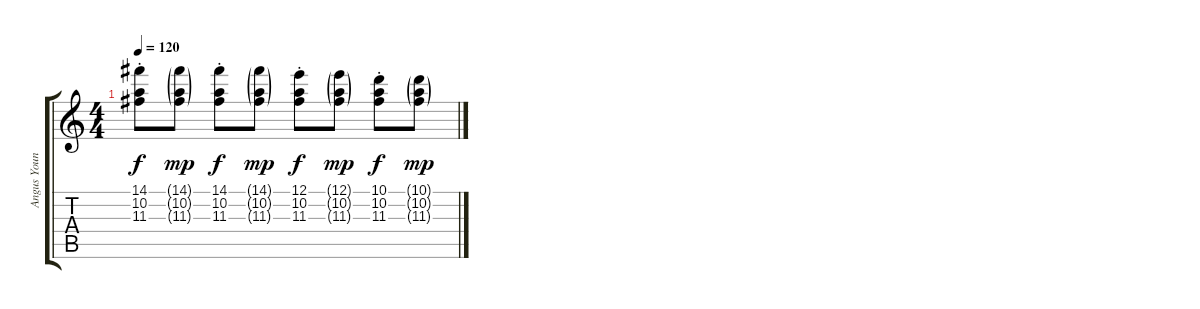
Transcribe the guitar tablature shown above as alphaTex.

\track ("Angus Young 2" "Angus Youn") {instrument overdrivenguitar}
\staff {score tabs}
\tuning (E4 B3 G3 D3 A2 E2) {hide}
\ts (4 4)
\tempo 120
\clef g2
\ks c
(14.1{st} 10.2{st} 11.3{st}).8{dy f} (14.1{g} 10.2{g} 11.3{g}).8{dy mp} (14.1{st} 10.2{st} 11.3{st}).8{dy f} (14.1{g} 10.2{g} 11.3{g}).8{dy mp} (12.1{st} 10.2{st} 11.3{st}).8{dy f} (12.1{g} 10.2{g} 11.3{g}).8{dy mp} (10.1{st} 10.2{st} 11.3{st}).8{dy f} (10.1{g} 10.2{g} 11.3{g}).8{dy mp}
